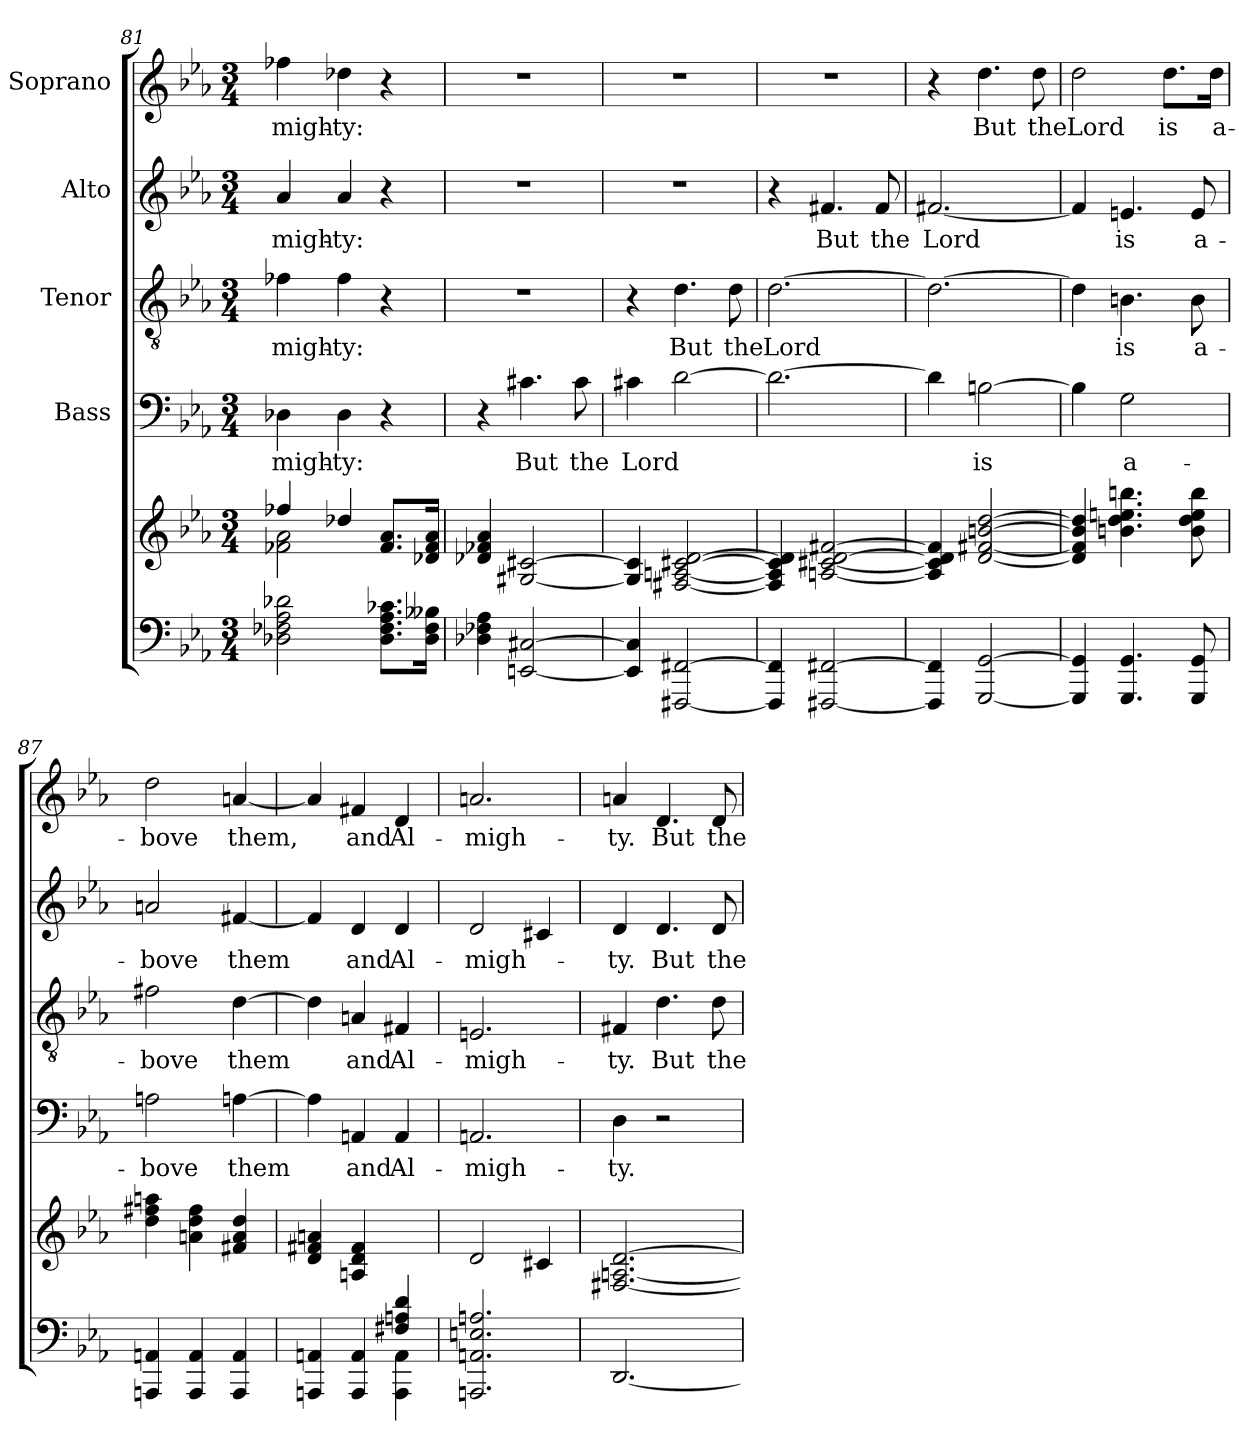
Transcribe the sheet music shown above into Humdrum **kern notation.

**kern	**kern	**kern	**text	**kern	**text	**kern	**text	**kern	**text
*part5	*part5	*part4	*part4	*part3	*part3	*part2	*part2	*part1	*part1
*staff6	*staff5	*staff4	*staff4	*staff3	*staff3	*staff2	*staff2	*staff1	*staff1
*	*	*I"Bass	*	*I"Tenor	*	*I"Alto	*	*I"Soprano	*
*clefF4	*clefG2	*clefF4	*	*clefGv2	*	*clefG2	*	*clefG2	*
*k[b-e-a-]	*k[b-e-a-]	*k[b-e-a-]	*	*k[b-e-a-]	*	*k[b-e-a-]	*	*k[b-e-a-]	*
*E-:	*E-:	*E-:	*	*E-:	*	*E-:	*	*E-:	*
*M3/4	*M3/4	*M3/4	*	*M3/4	*	*M3/4	*	*M3/4	*
=81	=81	=81	=81	=81	=81	=81	=81	=81	=81
*	*^	*	*	*	*	*	*	*	*
2D-X\ 2F-X\ 2A-\ 2d-X\	2f-X\ 2a-\	4ff-X/	4D-X\	migh-	4f-X\	migh-	4a-/	migh-	4ff-X\	migh-
.	.	4dd-X/	4D-\	-ty:	4f-\	-ty:	4a-/	-ty:	4dd-X\	-ty:
8.D-\ 8.F-\ 8.A-\ 8.c-X\L	8.f-/ 8.a-/L	4ryy	4r	.	4r	.	4r	.	4r	.
16D-\ 16F-\ 16B--X\Jk	16d-X/ 16f-/ 16a-/Jk	.	.	.	.	.	.	.	.	.
*	*v	*v	*	*	*	*	*	*	*	*
=82	=82	=82	=82	=82	=82	=82	=82	=82	=82
4D-X\ 4F-X\ 4A-\	4d-X/ 4f-X/ 4a-/	4r	.	2.r	.	2.r	.	2.r	.
[2EEn/ [2C#X/	[2G#X/ [2c#X/	4.c#X\	But	.	.	.	.	.	.
.	.	8c#\	the	.	.	.	.	.	.
!!LO:PB:g=z
=83	=83	=83	=83	=83	=83	=83	=83	=83	=83
4EE/] 4C#/]	4G#/] 4c#/]	4c#X\	Lord	4r	.	2.r	.	2.r	.
[2FFF#X/ [2FF#X/	[2F#X/ [2An/ [2c#X/ [2d/	[2d\	.	4.d\	But	.	.	.	.
.	.	.	.	8d\	the	.	.	.	.
=84	=84	=84	=84	=84	=84	=84	=84	=84	=84
4FFF#/] 4FF#/]	4F#/] 4A/] 4c#/] 4d/]	2.d\_	.	[2.d\	Lord	4r	.	2.r	.
[2FFF#X/ [2FF#X/	[2An/ [2c#X/ [2d/ [2f#X/	.	.	.	.	4.f#X/	But	.	.
.	.	.	.	.	.	8f#/	the	.	.
=85	=85	=85	=85	=85	=85	=85	=85	=85	=85
4FFF#/] 4FF#/]	4A/] 4c#/] 4d/] 4f#/]	4d\]	.	2.d\_	.	[2.f#X/	Lord	4r	.
[2GGG/ [2GG/	[2d/ [2f#X/ [2bn/ [2dd/	[2Bn\	is	.	.	.	.	4.dd\	But
.	.	.	.	.	.	.	.	8dd\	the
=86	=86	=86	=86	=86	=86	=86	=86	=86	=86
4GGG/] 4GG/]	4d/] 4f#/] 4b/] 4dd/]	4B\]	.	4d\]	.	4f#/]	.	2dd\	Lord
4.GGG/ 4.GG/	4.bn\ 4.dd\ 4.een\ 4.bbn\	2G\	a-	4.Bn\	is	4.en/	is	.	.
.	.	.	.	.	.	.	.	8.dd\L	is
8GGG/ 8GG/	8b\ 8dd\ 8ee\ 8bb\	.	.	8B\	a-	8e/	a-	.	.
.	.	.	.	.	.	.	.	16dd\Jk	a-
=87	=87	=87	=87	=87	=87	=87	=87	=87	=87
4AAAn/ 4AAn/	4dd\ 4ff#X\ 4aan\	2An\	-bove	2f#X\	-bove	2an/	-bove	2dd\	-bove
4AAA/ 4AA/	4an\ 4dd\ 4ff#\	.	.	.	.	.	.	.	.
4AAA/ 4AA/	4f#X/ 4a/ 4dd/	[4An\	them	[4d\	them	[4f#X/	them	[4an/	them,
=88	=88	=88	=88	=88	=88	=88	=88	=88	=88
*^	*	*	*	*	*	*	*	*	*
2ryy	4AAAn/ 4AAn/	4d/ 4f#X/ 4an/	4A\]	.	4d\]	.	4f#/]	.	4a/]	.
.	4AAA/ 4AA/	4An/ 4d/ 4f#/	4AAn/	and	4An/	and	4d/	and	4f#X/	and
4F#X/ 4A/ 4d/	4AAA\ 4AA\	4ryy	4AA/	Al-	4F#X/	Al-	4d/	Al-	4d/	Al-
*v	*v	*	*	*	*	*	*	*	*	*
=89	=89	=89	=89	=89	=89	=89	=89	=89	=89
2.AAAn\ 2.AAn\ 2.En/ 2.An/	2d/	2.AAn/	-migh-	2.En/	-migh-	2d/	-migh-	2.an/	-migh-
.	4c#X/	.	.	.	.	4c#X/	.	.	.
=90	=90	=90	=90	=90	=90	=90	=90	=90	=90
[2.DD/	[2.F#X/ [2.An/ [2.d/	4D\	-ty.	4F#X/	-ty.	4d/	-ty.	4an/	-ty.
.	.	2r	.	4.d\	But	4.d/	But	4.d/	But
.	.	.	.	8d\	the	8d/	the	8d/	the
=	=	=	=	=	=	=	=	=	=
*-	*-	*-	*-	*-	*-	*-	*-	*-	*-
